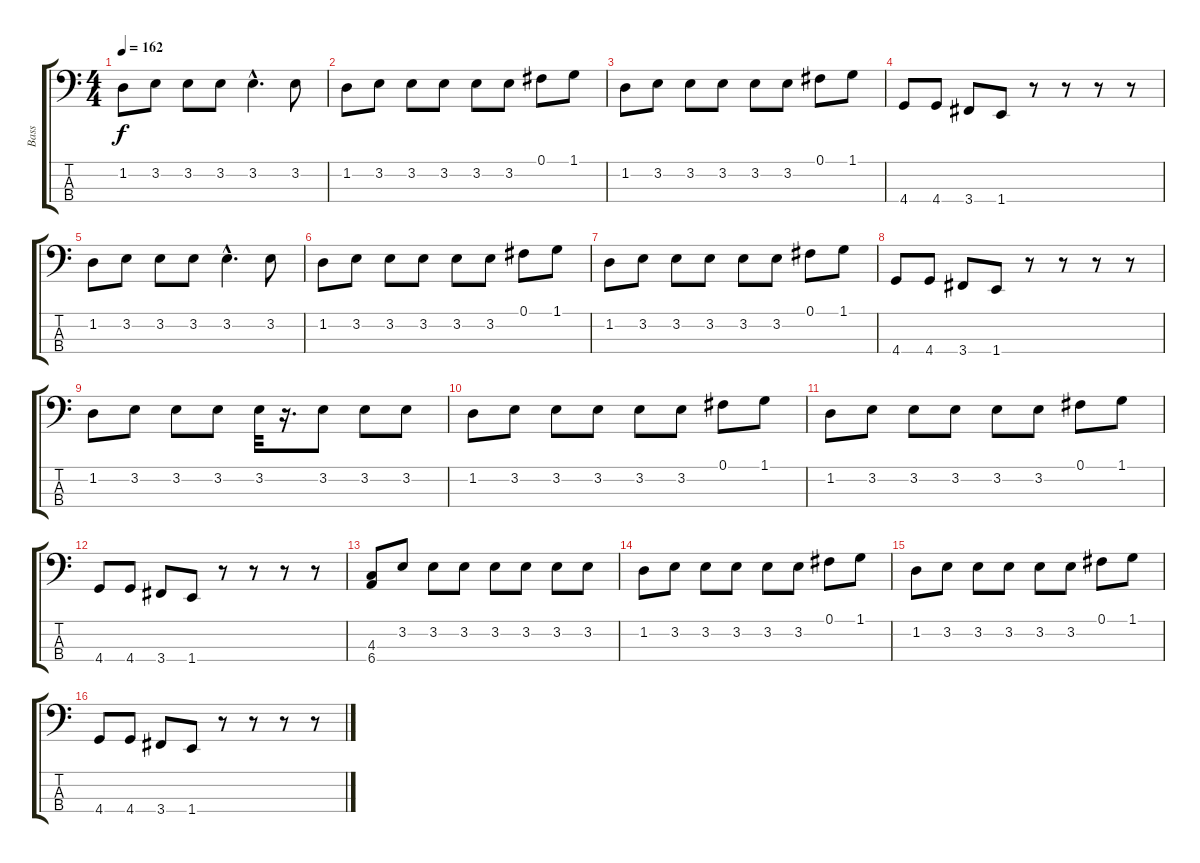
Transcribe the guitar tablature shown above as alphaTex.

\track ("Bass" "Bass") {instrument electricbassfinger}
\staff {score tabs}
\tuning (Gb2 Db2 Ab1 Eb1) {hide}
\ts (4 4)
\tempo 162
\clef f4
\ks c
1.2.8{dy f} 3.2.8 3.2.8 3.2.8 3.2{hac}.4{d} 3.2.8 |
1.2.8 3.2.8 3.2.8 3.2.8 3.2.8 3.2.8 0.1.8 1.1.8 |
1.2.8 3.2.8 3.2.8 3.2.8 3.2.8 3.2.8 0.1.8 1.1.8 |
4.4.8 4.4.8 3.4.8 1.4.8 r.8 r.8 r.8 r.8 |
1.2.8 3.2.8 3.2.8 3.2.8 3.2{hac}.4{d} 3.2.8 |
1.2.8 3.2.8 3.2.8 3.2.8 3.2.8 3.2.8 0.1.8 1.1.8 |
1.2.8 3.2.8 3.2.8 3.2.8 3.2.8 3.2.8 0.1.8 1.1.8 |
4.4.8 4.4.8 3.4.8 1.4.8 r.8 r.8 r.8 r.8 |
1.2.8 3.2.8 3.2.8 3.2.8 3.2.32 r.16{d} 3.2.8 3.2.8 3.2.8 |
1.2.8 3.2.8 3.2.8 3.2.8 3.2.8 3.2.8 0.1.8 1.1.8 |
1.2.8 3.2.8 3.2.8 3.2.8 3.2.8 3.2.8 0.1.8 1.1.8 |
4.4.8 4.4.8 3.4.8 1.4.8 r.8 r.8 r.8 r.8 |
(4.3 6.4).8 3.2.8 3.2.8 3.2.8 3.2.8 3.2.8 3.2.8 3.2.8 |
1.2.8 3.2.8 3.2.8 3.2.8 3.2.8 3.2.8 0.1.8 1.1.8 |
1.2.8 3.2.8 3.2.8 3.2.8 3.2.8 3.2.8 0.1.8 1.1.8 |
4.4.8 4.4.8 3.4.8 1.4.8 r.8 r.8 r.8 r.8
